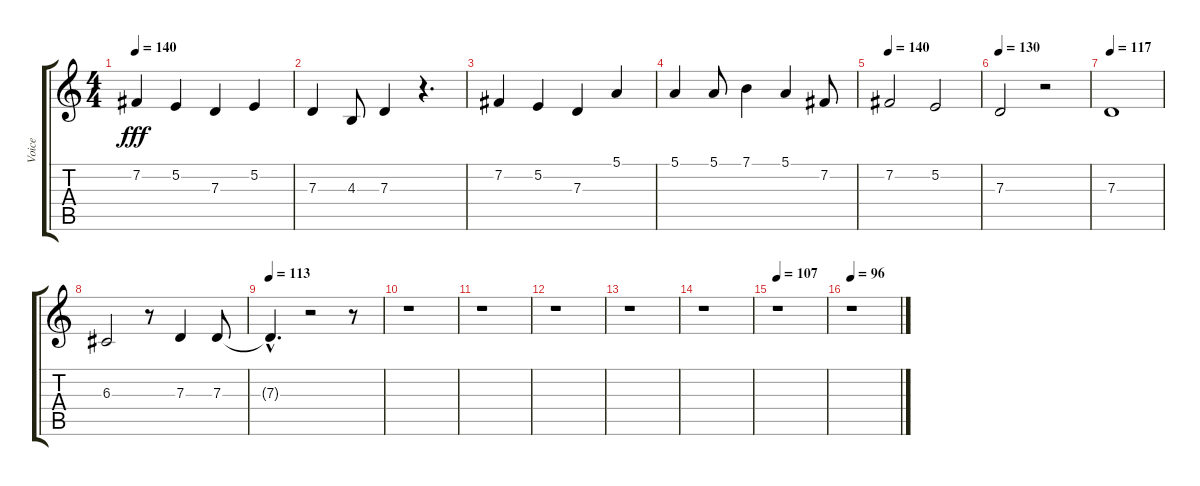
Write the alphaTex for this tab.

\track ("Voice" "Voice") {instrument shakuhachi}
\staff {score tabs}
\tuning (E4 B3 G3 D3 A2 E2) {hide}
\ts (4 4)
\tempo 140
\clef g2
\ks c
7.2.4{dy fff} 5.2.4 7.3.4 5.2.4 |
7.3.4 4.3.8 7.3.4 r.4{d} |
7.2.4 5.2.4 7.3.4 5.1.4 |
5.1.4 5.1.8 7.1.4 5.1.4 7.2.8 |
\tempo 140
7.2.2 5.2.2 |
\tempo 130
7.3.2 r.2 |
\tempo 117
7.3.1 |
6.3.2 r.8 7.3.4 7.3.8 |
\tempo 113
7.3{hac t}.4{d} r.2 r.8 |
r.1 |
r.1 |
r.1 |
r.1 |
r.1 |
\tempo 107
r.1 |
\tempo 96
r.1
